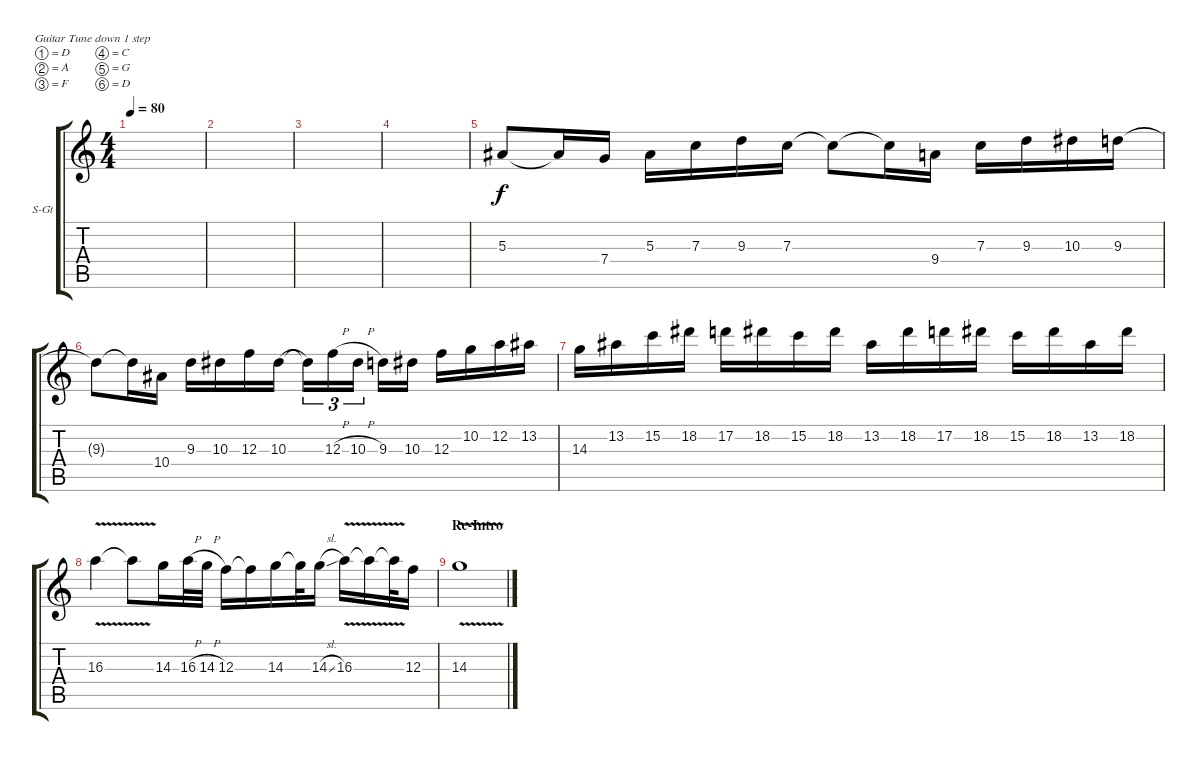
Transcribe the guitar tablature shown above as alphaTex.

\defaultSystemsLayout 4
\bracketExtendMode groupsimilarinstruments
\firstSystemTrackNameOrientation horizontal
\otherSystemsTrackNameOrientation horizontal
\track ("Steel Guitar" "S-Gt") {instrument acousticguitarsteel}
\staff {score tabs}
\tuning (D4 A3 F3 C3 G2 D2)
\ts (4 4)
\tempo 80
\clef g2
\ks c
|
|
|
|
5.3.8 5.3{t}.16 7.4.16 5.3.16 7.3.16 9.3.16 7.3.16 7.3{t}.8 7.3{t}.16 9.4.16 7.3.16 9.3.16 10.3.16 9.3.16 |
9.3{t}.8 9.3{t}.16 10.4.16 9.3.16 10.3.16 12.3.16 10.3.16{legatoorigin} 10.3{t}.16{tu (3 2)} 12.3{h}.16{tu (3 2)} 10.3{h}.16{tu (3 2)} 9.3.16 10.3.16 12.3.16 10.2.16 12.2.16 13.2.16 |
14.3.16 13.2.16 15.2.16 18.2.16 17.2.16 18.2.16 15.2.16 18.2.16 13.2.16 18.2.16 17.2.16 18.2.16 15.2.16 18.2.16 13.2.16 18.2.16 |
16.3{v}.4 16.3{v t}.8 14.3.16 16.3{h}.32 14.3{h}.32 12.3.16 12.3{t}.16 14.3.16 14.3{t}.32 14.3{sl}.16 16.3{v}.16 16.3{v t}.16 16.3{t}.32 12.3.16 |
\section ("" "Re-Intro")
14.3{v}.1
